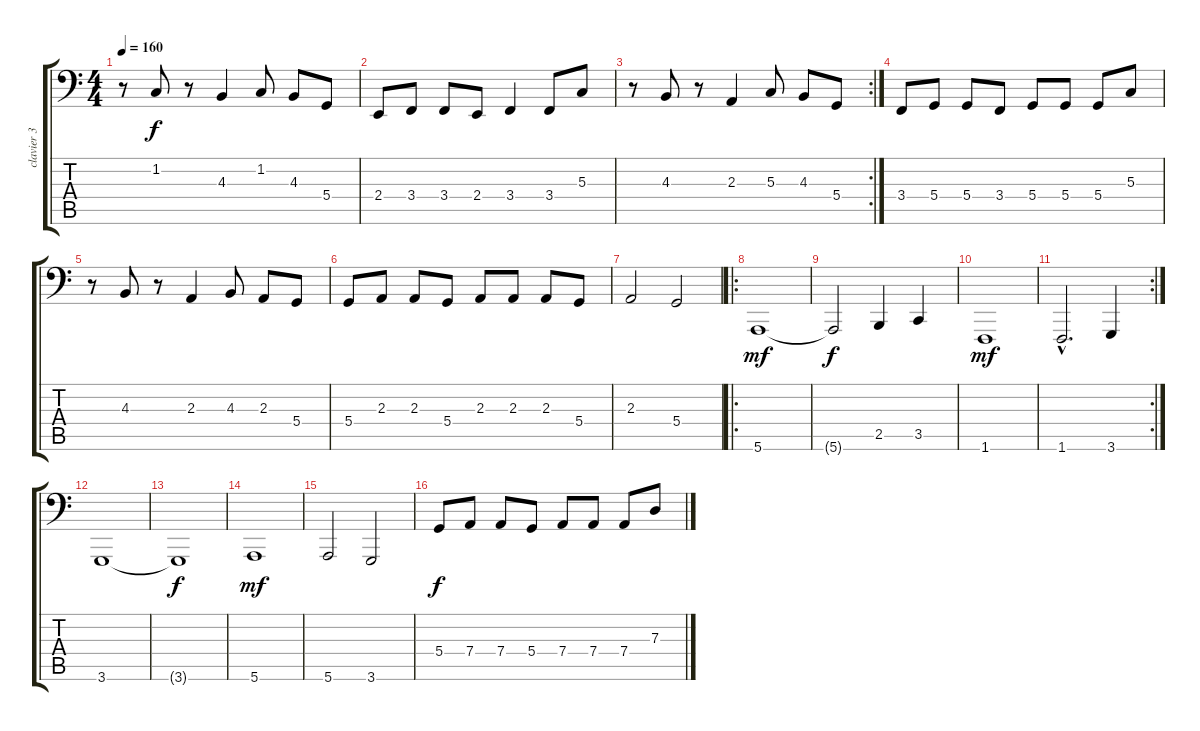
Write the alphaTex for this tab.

\track ("clavier 3" "clavier 3") {instrument stringensemble1}
\staff {score tabs}
\tuning (E3 B2 G2 D2 A1 E1) {hide}
\ts (4 4)
\tempo 160
\clef f4
\ks c
r.8{dy f} 1.2.8 r.8 4.3.4 1.2.8 4.3.8 5.4.8 |
2.4.8 3.4.8 3.4.8 2.4.8 3.4.4 3.4.8 5.3.8 |
\rc 2
r.8 4.3.8 r.8 2.3.4 5.3.8 4.3.8 5.4.8 |
3.4.8 5.4.8 5.4.8 3.4.8 5.4.8 5.4.8 5.4.8 5.3.8 |
r.8 4.3.8 r.8 2.3.4 4.3.8 2.3.8 5.4.8 |
5.4.8 2.3.8 2.3.8 5.4.8 2.3.8 2.3.8 2.3.8 5.4.8 |
2.3.2 5.4.2 |
\ro
5.6.1{dy mf} |
5.6{t}.2{dy f} 2.5.4 3.5.4 |
1.6.1{dy mf} |
\rc 2
1.6{hac}.2{d} 3.6.4 |
3.6.1 |
3.6{t}.1{dy f} |
5.6.1{dy mf} |
5.6.2 3.6.2 |
5.4.8{dy f} 7.4.8 7.4.8 5.4.8 7.4.8 7.4.8 7.4.8 7.3.8
